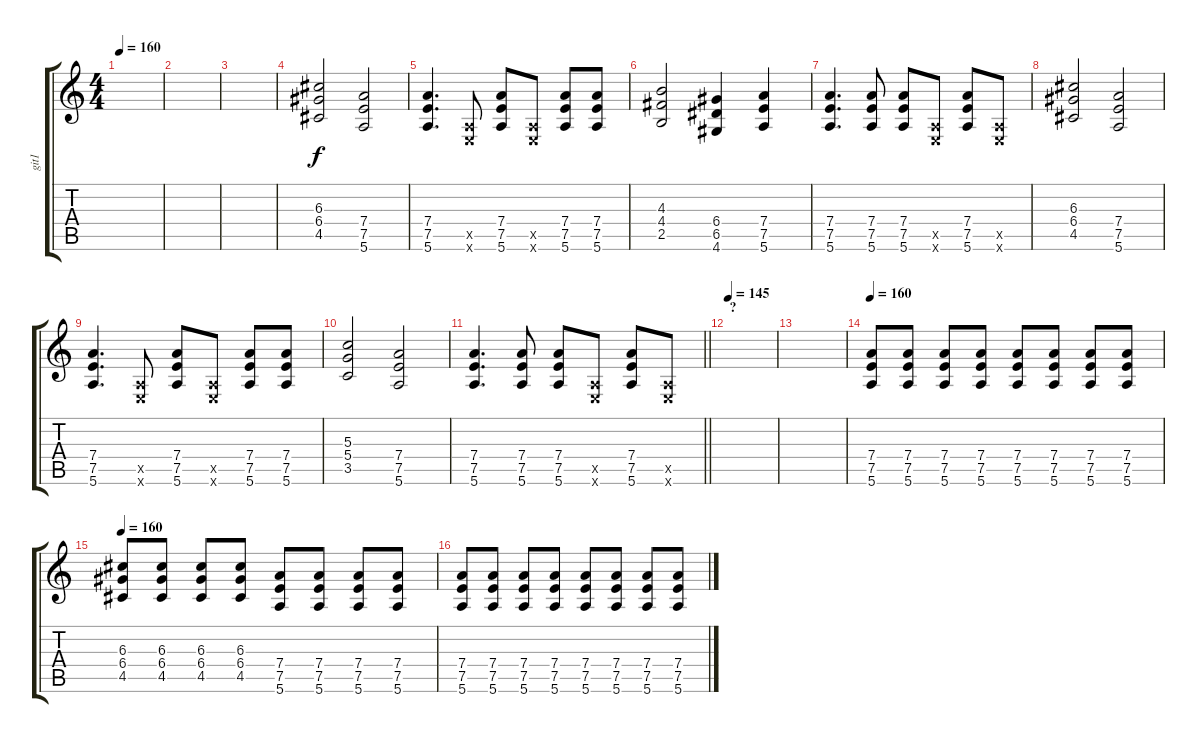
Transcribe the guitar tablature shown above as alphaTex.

\track ("git1" "git1") {instrument distortionguitar}
\staff {score tabs}
\tuning (E4 B3 G3 D3 A2 E2) {hide}
\ts (4 4)
\tempo 160
\clef g2
\ks c
|
|
|
(6.3 6.4 4.5).2 (7.4 7.5 5.6).2 |
(7.4 7.5 5.6).4{d} (0.5{x} 0.6{x}).8 (7.4 7.5 5.6).8 (0.5{x} 0.6{x}).8 (7.4 7.5 5.6).8 (7.4 7.5 5.6).8 |
(4.3 4.4 2.5).2 (6.4 6.5 4.6).4 (7.4 7.5 5.6).4 |
(7.4 7.5 5.6).4{d} (7.4 7.5 5.6).8 (7.4 7.5 5.6).8 (0.5{x} 0.6{x}).8 (7.4 7.5 5.6).8 (0.5{x} 0.6{x}).8 |
(6.3 6.4 4.5).2 (7.4 7.5 5.6).2 |
(7.4 7.5 5.6).4{d} (0.5{x} 0.6{x}).8 (7.4 7.5 5.6).8 (0.5{x} 0.6{x}).8 (7.4 7.5 5.6).8 (7.4 7.5 5.6).8 |
(5.3 5.4 3.5).2 (7.4 7.5 5.6).2 |
\barLineRight lightlight
(7.4 7.5 5.6).4{d} (7.4 7.5 5.6).8 (7.4 7.5 5.6).8 (0.5{x} 0.6{x}).8 (7.4 7.5 5.6).8 (0.5{x} 0.6{x}).8 |
\section ("" "?")
\tempo 145
|
|
\tempo 160
(7.4 7.5 5.6).8{volume 9 balance 2 instrument distortionguitar} (7.4 7.5 5.6).8 (7.4 7.5 5.6).8 (7.4 7.5 5.6).8 (7.4 7.5 5.6).8 (7.4 7.5 5.6).8 (7.4 7.5 5.6).8 (7.4 7.5 5.6).8 |
\tempo 160
(6.3 6.4 4.5).8 (6.3 6.4 4.5).8 (6.3 6.4 4.5).8 (6.3 6.4 4.5).8 (7.4 7.5 5.6).8 (7.4 7.5 5.6).8 (7.4 7.5 5.6).8 (7.4 7.5 5.6).8 |
(7.4 7.5 5.6).8 (7.4 7.5 5.6).8 (7.4 7.5 5.6).8 (7.4 7.5 5.6).8 (7.4 7.5 5.6).8 (7.4 7.5 5.6).8 (7.4 7.5 5.6).8 (7.4 7.5 5.6).8
